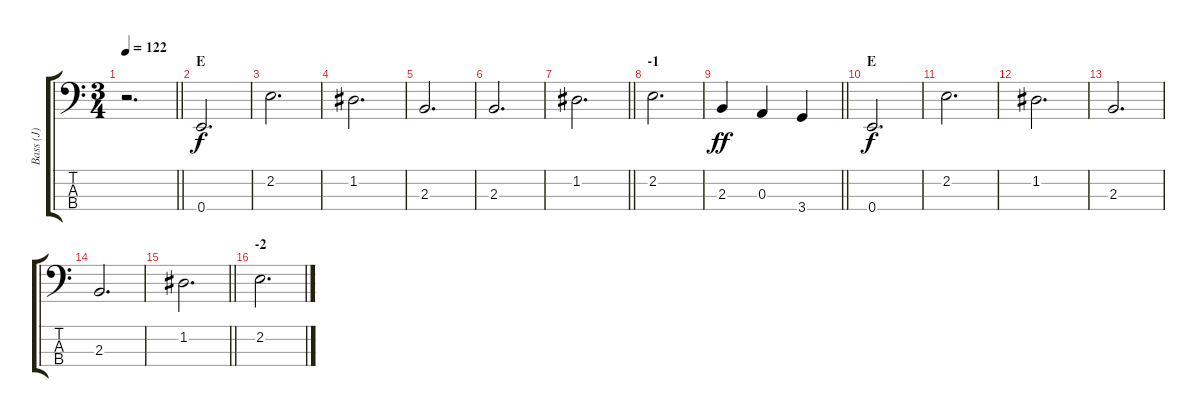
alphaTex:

\track ("Bass (J)" "Bass (J)") {instrument electricbasspick}
\staff {score tabs}
\tuning (G2 D2 A1 E1) {hide}
\ts (3 4)
\tempo 122
\clef f4
\barLineRight lightlight
\ks c
r.2{d dy f} |
\section ("" "E")
0.4.2{d} |
2.2.2{d} |
1.2.2{d} |
2.3.2{d} |
2.3.2{d} |
\barLineRight lightlight
1.2.2{d} |
\section ("" "-1")
2.2.2{d} |
\barLineRight lightlight
2.3.4{dy ff} 0.3.4 3.4.4 |
\section ("" "E")
0.4.2{d dy f} |
2.2.2{d} |
1.2.2{d} |
2.3.2{d} |
2.3.2{d} |
\barLineRight lightlight
1.2.2{d} |
\section ("" "-2")
2.2.2{d}
